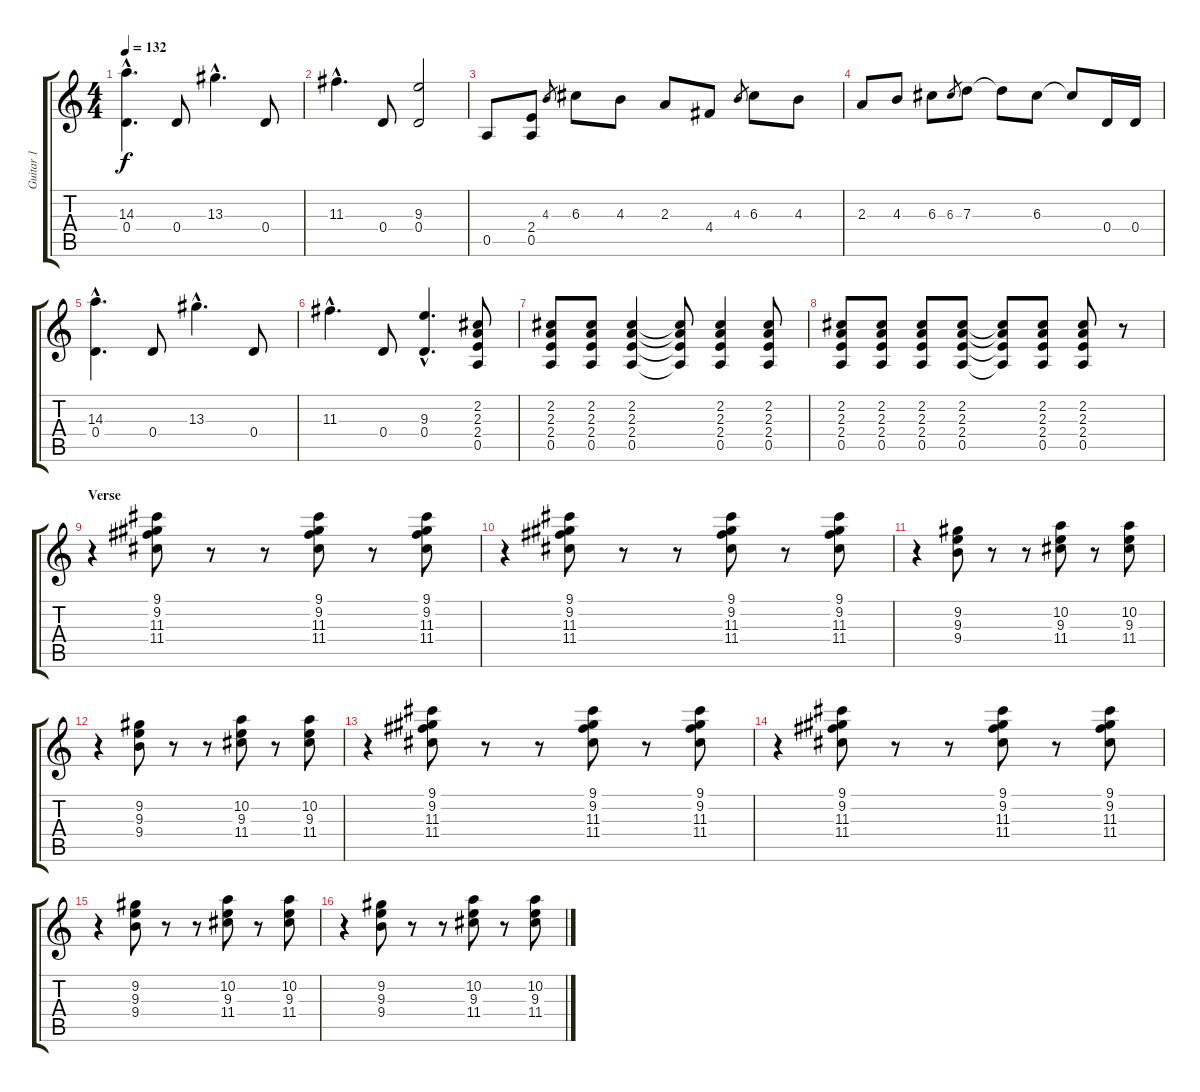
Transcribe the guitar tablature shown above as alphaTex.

\track ("Guitar 1" "Guitar 1") {instrument electricguitarclean}
\staff {score tabs}
\tuning (E4 B3 G3 D3 A2 E2) {hide}
\ts (4 4)
\tempo 132
\clef g2
\ks c
(14.3{hac} 0.4{hac}).4{d dy f} 0.4.8 13.3{hac}.4{d} 0.4.8 |
11.3{hac}.4{d} 0.4.8 (9.3 0.4).2 |
0.5.8 (2.4 0.5).8 4.3.8{gr} 6.3.8 4.3.8 2.3.8 4.4.8 4.3.8{gr} 6.3.8 4.3.8 |
2.3.8 4.3.8 6.3.8 6.3.8{gr} 7.3.8 7.3{t}.8 6.3.8 6.3{t}.8 0.4.16 0.4.16 |
(14.3{hac} 0.4{hac}).4{d} 0.4.8 13.3{hac}.4{d} 0.4.8 |
11.3{hac}.4{d} 0.4.8 (9.3{hac} 0.4{hac}).4{d} (2.2 2.3 2.4 0.5).8 |
(2.2 2.3 2.4 0.5).8 (2.2 2.3 2.4 0.5).8 (2.2 2.3 2.4 0.5).4 (2.2{t} 2.3{t} 2.4{t} 0.5{t}).8 (2.2 2.3 2.4 0.5).4 (2.2 2.3 2.4 0.5).8 |
(2.2 2.3 2.4 0.5).8 (2.2 2.3 2.4 0.5).8 (2.2 2.3 2.4 0.5).8 (2.2 2.3 2.4 0.5).8 (2.2{t} 2.3{t} 2.4{t} 0.5{t}).8 (2.2 2.3 2.4 0.5).8 (2.2 2.3 2.4 0.5).8 r.8 |
\section ("" "Verse")
r.4{instrument electricguitarclean} (9.1 9.2 11.3 11.4).8 r.8 r.8 (9.1 9.2 11.3 11.4).8 r.8 (9.1 9.2 11.3 11.4).8 |
r.4 (9.1 9.2 11.3 11.4).8 r.8 r.8 (9.1 9.2 11.3 11.4).8 r.8 (9.1 9.2 11.3 11.4).8 |
r.4 (9.2 9.3 9.4).8 r.8 r.8 (10.2 9.3 11.4).8 r.8 (10.2 9.3 11.4).8 |
r.4 (9.2 9.3 9.4).8 r.8 r.8 (10.2 9.3 11.4).8 r.8 (10.2 9.3 11.4).8 |
r.4 (9.1 9.2 11.3 11.4).8 r.8 r.8 (9.1 9.2 11.3 11.4).8 r.8 (9.1 9.2 11.3 11.4).8 |
r.4 (9.1 9.2 11.3 11.4).8 r.8 r.8 (9.1 9.2 11.3 11.4).8 r.8 (9.1 9.2 11.3 11.4).8 |
r.4 (9.2 9.3 9.4).8 r.8 r.8 (10.2 9.3 11.4).8 r.8 (10.2 9.3 11.4).8 |
r.4 (9.2 9.3 9.4).8 r.8 r.8 (10.2 9.3 11.4).8 r.8 (10.2 9.3 11.4).8
